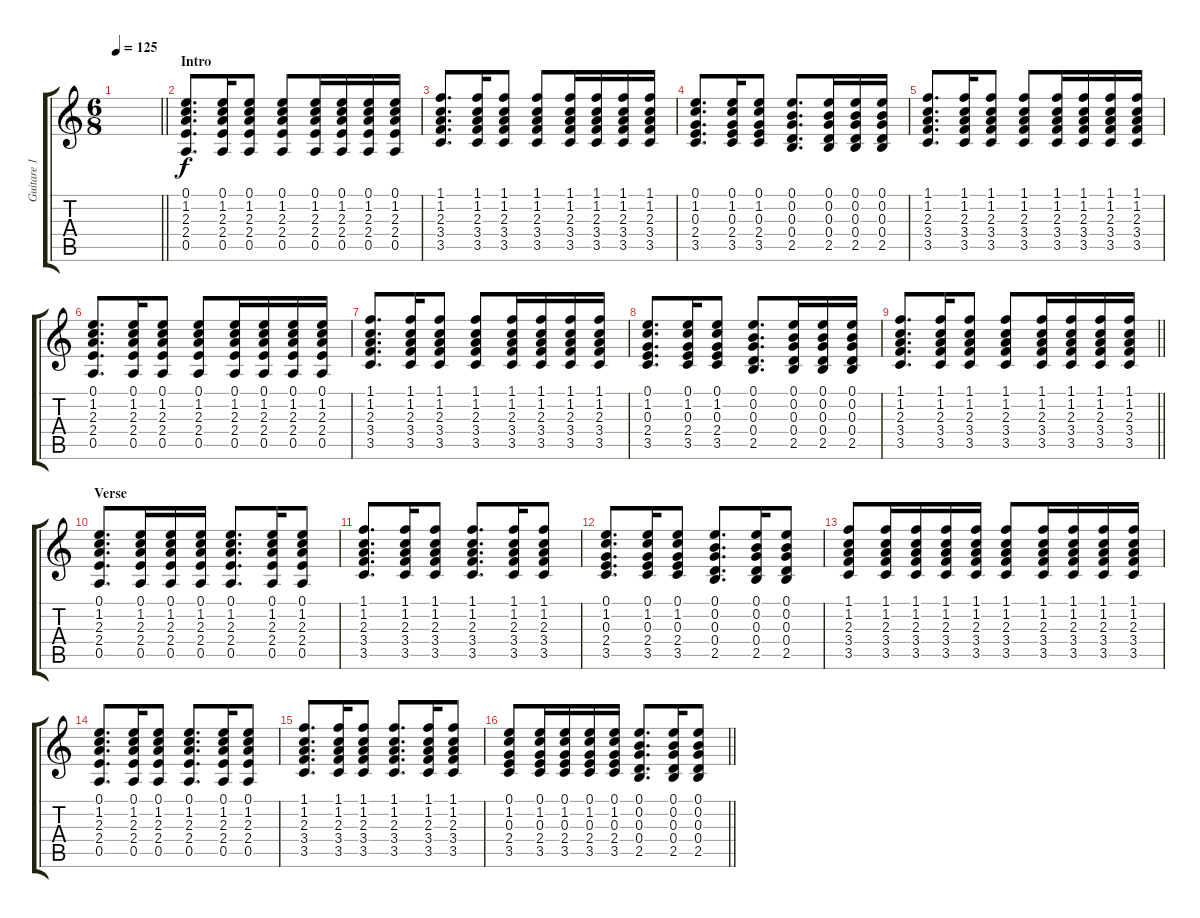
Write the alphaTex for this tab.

\track ("Guitare 1" "Guitare 1") {instrument acousticguitarnylon}
\staff {score tabs}
\tuning (E4 B3 G3 D3 A2 E2) {hide}
\ts (6 8)
\tempo 125
\clef g2
\barLineRight lightlight
\ks c
|
\section ("" "Intro")
(0.1 1.2 2.3 2.4 0.5).8{d} (0.1 1.2 2.3 2.4 0.5).16 (0.1 1.2 2.3 2.4 0.5).8 (0.1 1.2 2.3 2.4 0.5).8 (0.1 1.2 2.3 2.4 0.5).16 (0.1 1.2 2.3 2.4 0.5).16 (0.1 1.2 2.3 2.4 0.5).16 (0.1 1.2 2.3 2.4 0.5).16 |
(1.1 1.2 2.3 3.4 3.5).8{d} (1.1 1.2 2.3 3.4 3.5).16 (1.1 1.2 2.3 3.4 3.5).8 (1.1 1.2 2.3 3.4 3.5).8 (1.1 1.2 2.3 3.4 3.5).16 (1.1 1.2 2.3 3.4 3.5).16 (1.1 1.2 2.3 3.4 3.5).16 (1.1 1.2 2.3 3.4 3.5).16 |
(0.1 1.2 0.3 2.4 3.5).8{d} (0.1 1.2 0.3 2.4 3.5).16 (0.1 1.2 0.3 2.4 3.5).8 (0.1 0.2 0.3 0.4 2.5).8{d} (0.1 0.2 0.3 0.4 2.5).16 (0.1 0.2 0.3 0.4 2.5).16 (0.1 0.2 0.3 0.4 2.5).16 |
(1.1 1.2 2.3 3.4 3.5).8{d} (1.1 1.2 2.3 3.4 3.5).16 (1.1 1.2 2.3 3.4 3.5).8 (1.1 1.2 2.3 3.4 3.5).8 (1.1 1.2 2.3 3.4 3.5).16 (1.1 1.2 2.3 3.4 3.5).16 (1.1 1.2 2.3 3.4 3.5).16 (1.1 1.2 2.3 3.4 3.5).16 |
(0.1 1.2 2.3 2.4 0.5).8{d} (0.1 1.2 2.3 2.4 0.5).16 (0.1 1.2 2.3 2.4 0.5).8 (0.1 1.2 2.3 2.4 0.5).8 (0.1 1.2 2.3 2.4 0.5).16 (0.1 1.2 2.3 2.4 0.5).16 (0.1 1.2 2.3 2.4 0.5).16 (0.1 1.2 2.3 2.4 0.5).16 |
(1.1 1.2 2.3 3.4 3.5).8{d} (1.1 1.2 2.3 3.4 3.5).16 (1.1 1.2 2.3 3.4 3.5).8 (1.1 1.2 2.3 3.4 3.5).8 (1.1 1.2 2.3 3.4 3.5).16 (1.1 1.2 2.3 3.4 3.5).16 (1.1 1.2 2.3 3.4 3.5).16 (1.1 1.2 2.3 3.4 3.5).16 |
(0.1 1.2 0.3 2.4 3.5).8{d} (0.1 1.2 0.3 2.4 3.5).16 (0.1 1.2 0.3 2.4 3.5).8 (0.1 0.2 0.3 0.4 2.5).8{d} (0.1 0.2 0.3 0.4 2.5).16 (0.1 0.2 0.3 0.4 2.5).16 (0.1 0.2 0.3 0.4 2.5).16 |
\barLineRight lightlight
(1.1 1.2 2.3 3.4 3.5).8{d} (1.1 1.2 2.3 3.4 3.5).16 (1.1 1.2 2.3 3.4 3.5).8 (1.1 1.2 2.3 3.4 3.5).8 (1.1 1.2 2.3 3.4 3.5).16 (1.1 1.2 2.3 3.4 3.5).16 (1.1 1.2 2.3 3.4 3.5).16 (1.1 1.2 2.3 3.4 3.5).16 |
\section ("" "Verse")
(0.1 1.2 2.3 2.4 0.5).8{d} (0.1 1.2 2.3 2.4 0.5).16 (0.1 1.2 2.3 2.4 0.5).16 (0.1 1.2 2.3 2.4 0.5).16 (0.1 1.2 2.3 2.4 0.5).8{d} (0.1 1.2 2.3 2.4 0.5).16 (0.1 1.2 2.3 2.4 0.5).8 |
(1.1 1.2 2.3 3.4 3.5).8{d} (1.1 1.2 2.3 3.4 3.5).16 (1.1 1.2 2.3 3.4 3.5).8 (1.1 1.2 2.3 3.4 3.5).8{d} (1.1 1.2 2.3 3.4 3.5).16 (1.1 1.2 2.3 3.4 3.5).8 |
(0.1 1.2 0.3 2.4 3.5).8{d} (0.1 1.2 0.3 2.4 3.5).16 (0.1 1.2 0.3 2.4 3.5).8 (0.1 0.2 0.3 0.4 2.5).8{d} (0.1 0.2 0.3 0.4 2.5).16 (0.1 0.2 0.3 0.4 2.5).8 |
(1.1 1.2 2.3 3.4 3.5).8 (1.1 1.2 2.3 3.4 3.5).16 (1.1 1.2 2.3 3.4 3.5).16 (1.1 1.2 2.3 3.4 3.5).16 (1.1 1.2 2.3 3.4 3.5).16 (1.1 1.2 2.3 3.4 3.5).8 (1.1 1.2 2.3 3.4 3.5).16 (1.1 1.2 2.3 3.4 3.5).16 (1.1 1.2 2.3 3.4 3.5).16 (1.1 1.2 2.3 3.4 3.5).16 |
(0.1 1.2 2.3 2.4 0.5).8{d} (0.1 1.2 2.3 2.4 0.5).16 (0.1 1.2 2.3 2.4 0.5).8 (0.1 1.2 2.3 2.4 0.5).8{d} (0.1 1.2 2.3 2.4 0.5).16 (0.1 1.2 2.3 2.4 0.5).8 |
(1.1 1.2 2.3 3.4 3.5).8{d} (1.1 1.2 2.3 3.4 3.5).16 (1.1 1.2 2.3 3.4 3.5).8 (1.1 1.2 2.3 3.4 3.5).8{d} (1.1 1.2 2.3 3.4 3.5).16 (1.1 1.2 2.3 3.4 3.5).8 |
\barLineRight lightlight
(0.1 1.2 0.3 2.4 3.5).8 (0.1 1.2 0.3 2.4 3.5).16 (0.1 1.2 0.3 2.4 3.5).16 (0.1 1.2 0.3 2.4 3.5).16 (0.1 1.2 0.3 2.4 3.5).16 (0.1 0.2 0.3 0.4 2.5).8{d} (0.1 0.2 0.3 0.4 2.5).16 (0.1 0.2 0.3 0.4 2.5).8
